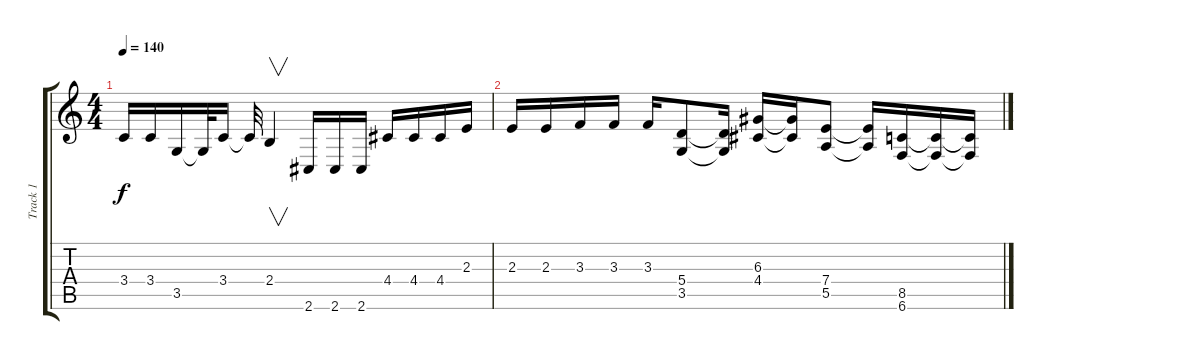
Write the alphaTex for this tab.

\track ("Track 1" "Track 1") {instrument distortionguitar}
\staff {score tabs}
\tuning (B3 Gb3 D3 A2 E2 B1) {hide}
\ts (4 4)
\tempo 140
\clef g2
\ks c
3.4.16{dy f} 3.4.16 3.5.16 3.5{t}.32 3.4.16 3.4{t}.32 2.4.4{v} 2.6.16 2.6.16 2.6.16 4.4.16 4.4.16 4.4.16 2.3.16 |
2.3.16 2.3.16 3.3.16 3.3.16 3.3.16 (5.4 3.5).8 (5.4{t} 3.5{t}).16 (6.3 4.4).16 (6.3{t} 4.4{t}).16 (7.4 5.5).8 (7.4{t} 5.5{t}).16 (8.5 6.6).16 (8.5{t} 6.6{t}).16 (8.5{t} 6.6{t}).16
